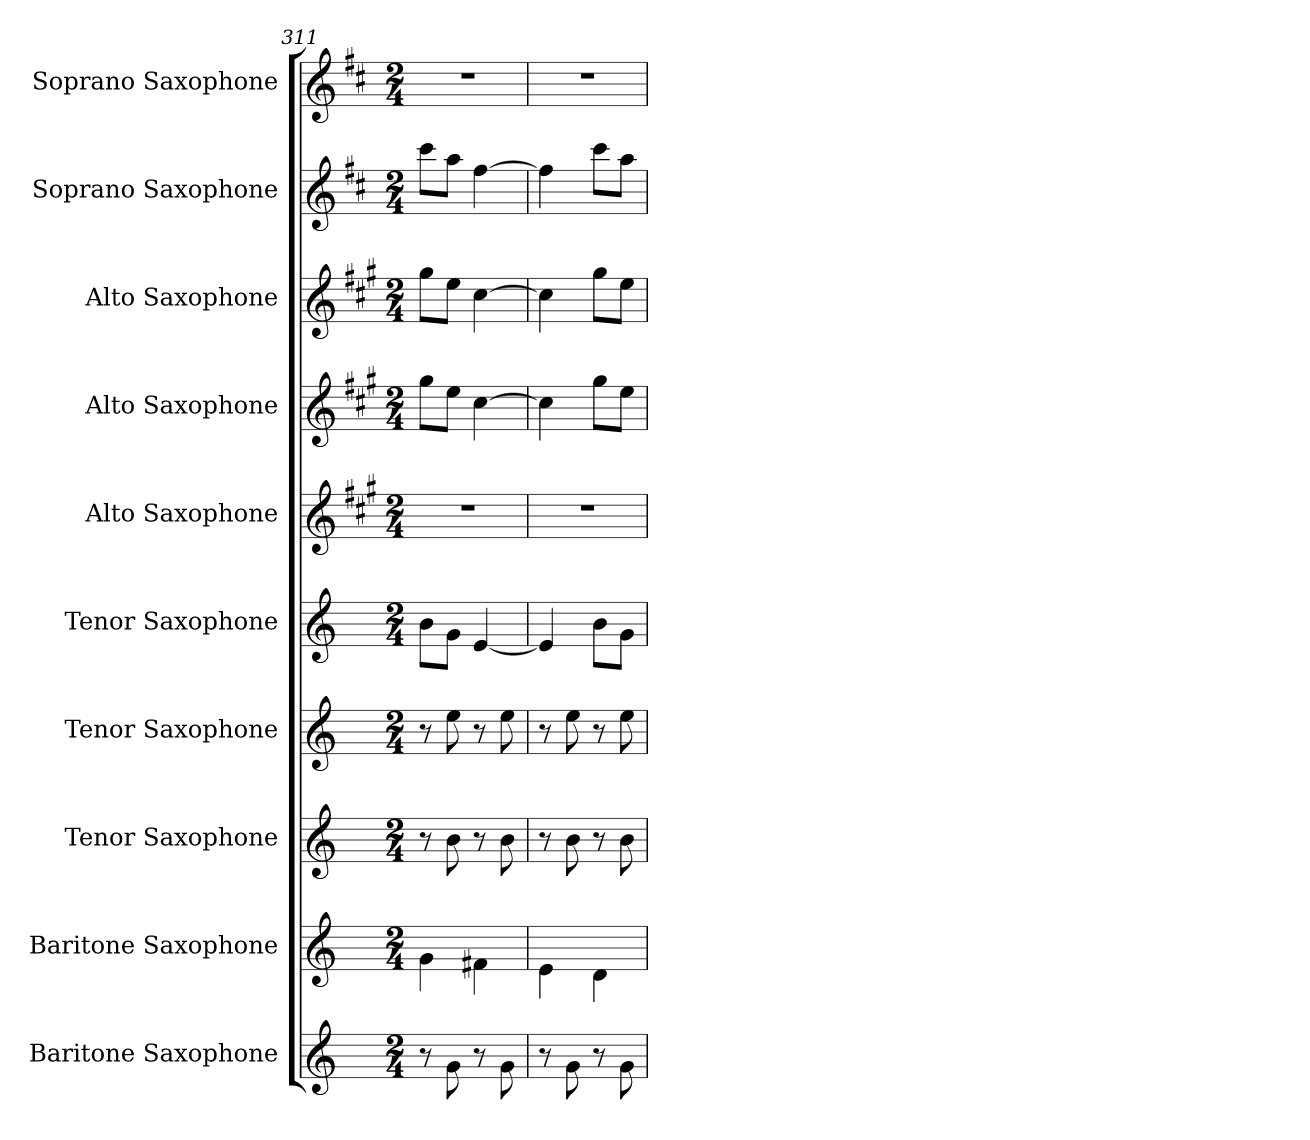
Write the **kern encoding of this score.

**kern	**kern	**kern	**kern	**kern	**kern	**kern	**kern	**kern	**kern
*part10	*part9	*part8	*part7	*part6	*part5	*part4	*part3	*part2	*part1
*staff10	*staff9	*staff8	*staff7	*staff6	*staff5	*staff4	*staff3	*staff2	*staff1
*I"Baritone Saxophone	*I"Baritone Saxophone	*I"Tenor Saxophone	*I"Tenor Saxophone	*I"Tenor Saxophone	*I"Alto Saxophone	*I"Alto Saxophone	*I"Alto Saxophone	*I"Soprano Saxophone	*I"Soprano Saxophone
*I'Bar. Sax.	*I'Bar. Sax.	*I'T. Sax.	*I'T. Sax.	*I'T. Sax.	*I'A. Sax.	*I'A. Sax.	*I'A. Sax.	*I'S. Sax.	*I'S. Sax.
*clefG2	*clefG2	*clefG2	*clefG2	*clefG2	*clefG2	*clefG2	*clefG2	*clefG2	*clefG2
*ITrd12c21	*ITrd12c21	*ITrd8c14	*ITrd8c14	*ITrd8c14	*ITrd5c9	*ITrd5c9	*ITrd5c9	*ITrd1c2	*ITrd1c2
*k[]	*k[]	*k[]	*k[]	*k[]	*k[]	*k[]	*k[]	*k[]	*k[]
*M2/4	*M2/4	*M2/4	*M2/4	*M2/4	*M2/4	*M2/4	*M2/4	*M2/4	*M2/4
=311	=311	=311	=311	=311	=311	=311	=311	=311	=311
8r	4G\	8r	8r	8B\L	2r	8b\L	8b\L	8bb\L	2r
8G\	.	8B\	8e\	8G\J	.	8g\J	8g\J	8gg\J	.
8r	4F#X\	8r	8r	[4E/	.	[4e\	[4e\	[4ee\	.
8G\	.	8B\	8e\	.	.	.	.	.	.
=312	=312	=312	=312	=312	=312	=312	=312	=312	=312
8r	4E\	8r	8r	4E/]	2r	4e\]	4e\]	4ee\]	2r
8G\	.	8B\	8e\	.	.	.	.	.	.
8r	4D\	8r	8r	8B\L	.	8b\L	8b\L	8bb\L	.
8G\	.	8B\	8e\	8G\J	.	8g\J	8g\J	8gg\J	.
=	=	=	=	=	=	=	=	=	=
*-	*-	*-	*-	*-	*-	*-	*-	*-	*-
